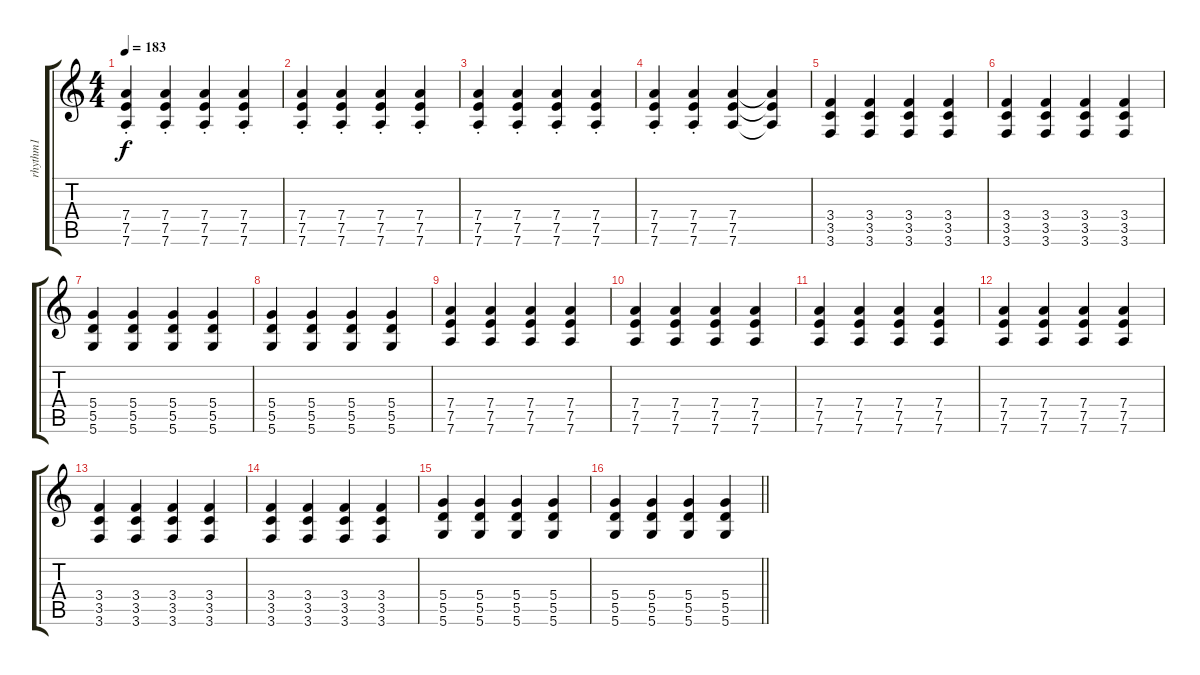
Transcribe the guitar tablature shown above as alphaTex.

\track ("rhythm1" "rhythm1") {instrument distortionguitar}
\staff {score tabs}
\tuning (E4 B3 G3 D3 A2 D2) {hide}
\ts (4 4)
\tempo 183
\clef g2
\ks c
(7.4{st} 7.5{st} 7.6{st}).4{dy f} (7.4{st} 7.5{st} 7.6{st}).4 (7.4{st} 7.5{st} 7.6{st}).4 (7.4{st} 7.5{st} 7.6{st}).4 |
(7.4{st} 7.5{st} 7.6{st}).4 (7.4{st} 7.5{st} 7.6{st}).4 (7.4{st} 7.5{st} 7.6{st}).4 (7.4{st} 7.5{st} 7.6{st}).4 |
(7.4{st} 7.5{st} 7.6{st}).4 (7.4{st} 7.5{st} 7.6{st}).4 (7.4{st} 7.5{st} 7.6{st}).4 (7.4{st} 7.5{st} 7.6{st}).4 |
(7.4{st} 7.5{st} 7.6{st}).4 (7.4{st} 7.5{st} 7.6{st}).4 (7.4 7.5 7.6).4 (7.4{t} 7.5{t} 7.6{t}).4 |
(3.4 3.5 3.6).4 (3.4 3.5 3.6).4 (3.4 3.5 3.6).4 (3.4 3.5 3.6).4 |
(3.4 3.5 3.6).4 (3.4 3.5 3.6).4 (3.4 3.5 3.6).4 (3.4 3.5 3.6).4 |
(5.4 5.5 5.6).4 (5.4 5.5 5.6).4 (5.4 5.5 5.6).4 (5.4 5.5 5.6).4 |
(5.4 5.5 5.6).4 (5.4 5.5 5.6).4 (5.4 5.5 5.6).4 (5.4 5.5 5.6).4 |
(7.4 7.5 7.6).4 (7.4 7.5 7.6).4 (7.4 7.5 7.6).4 (7.4 7.5 7.6).4 |
(7.4 7.5 7.6).4 (7.4 7.5 7.6).4 (7.4 7.5 7.6).4 (7.4 7.5 7.6).4 |
(7.4 7.5 7.6).4 (7.4 7.5 7.6).4 (7.4 7.5 7.6).4 (7.4 7.5 7.6).4 |
(7.4 7.5 7.6).4 (7.4 7.5 7.6).4 (7.4 7.5 7.6).4 (7.4 7.5 7.6).4 |
(3.4 3.5 3.6).4 (3.4 3.5 3.6).4 (3.4 3.5 3.6).4 (3.4 3.5 3.6).4 |
(3.4 3.5 3.6).4 (3.4 3.5 3.6).4 (3.4 3.5 3.6).4 (3.4 3.5 3.6).4 |
(5.4 5.5 5.6).4 (5.4 5.5 5.6).4 (5.4 5.5 5.6).4 (5.4 5.5 5.6).4 |
\barLineRight lightlight
(5.4 5.5 5.6).4 (5.4 5.5 5.6).4 (5.4 5.5 5.6).4 (5.4 5.5 5.6).4
